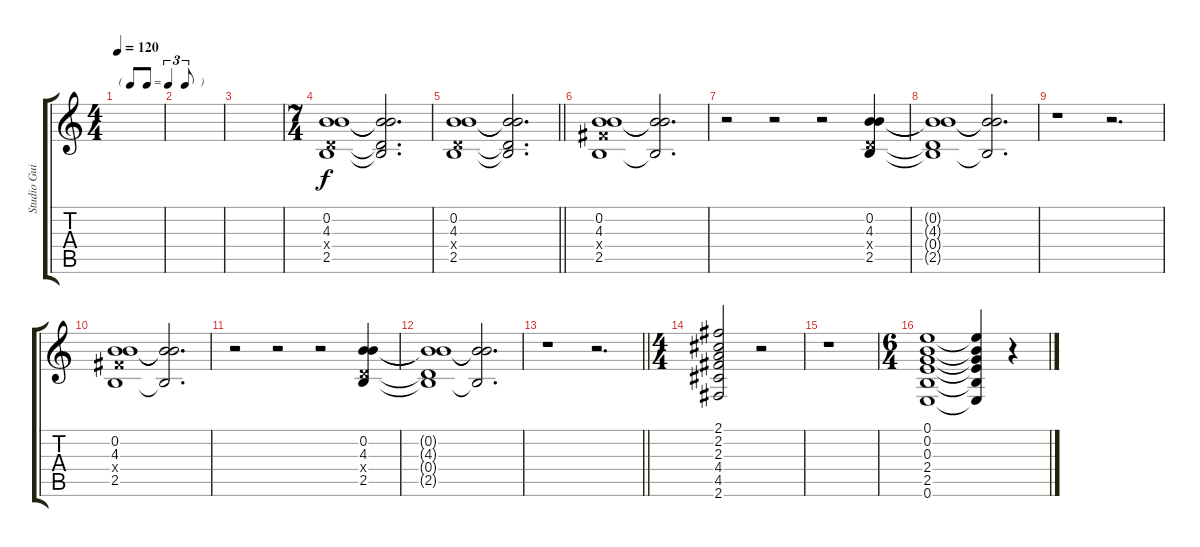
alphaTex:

\track ("Studio Guitar 1" "Studio Gui") {instrument electricguitarjazz}
\staff {score tabs}
\tuning (E4 B3 G3 D3 A2 E2) {hide}
\ts (4 4)
\tf triplet8th
\tempo 120
\clef g2
\ks c
|
|
|
\ts (7 4)
(0.2 4.3 0.4{x} 2.5).1 (0.2{t} 4.3{t} 0.4{t} 2.5{t}).2{d} |
\barLineRight lightlight
(0.2 4.3 0.4{x} 2.5).1 (0.2{t} 4.3{t} 0.4{t} 2.5{t}).2{d} |
(0.2 4.3 4.4{x} 2.5).1 (0.2{t} 4.3{t} 2.5{t}).2{d} |
r.2 r.2 r.2 (0.2 4.3 0.4{x} 2.5).4 |
(0.2{t} 4.3{t} 0.4{t} 2.5{t}).1 (0.2{t} 4.3{t} 2.5{t}).2{d} |
r.1 r.2{d} |
(0.2 4.3 4.4{x} 2.5).1 (0.2{t} 4.3{t} 2.5{t}).2{d} |
r.2 r.2 r.2 (0.2 4.3 0.4{x} 2.5).4 |
(0.2{t} 4.3{t} 0.4{t} 2.5{t}).1 (0.2{t} 4.3{t} 2.5{t}).2{d} |
\barLineRight lightlight
r.1 r.2{d} |
\ts (4 4)
(2.1 2.2 2.3 4.4 4.5 2.6).2 r.2 |
r.1 |
\ts (6 4)
(0.1 0.2 0.3 2.4 2.5 0.6).1 (0.1{t} 0.2{t} 0.3{t} 2.4{t} 2.5{t} 0.6{t}).4 r.4
